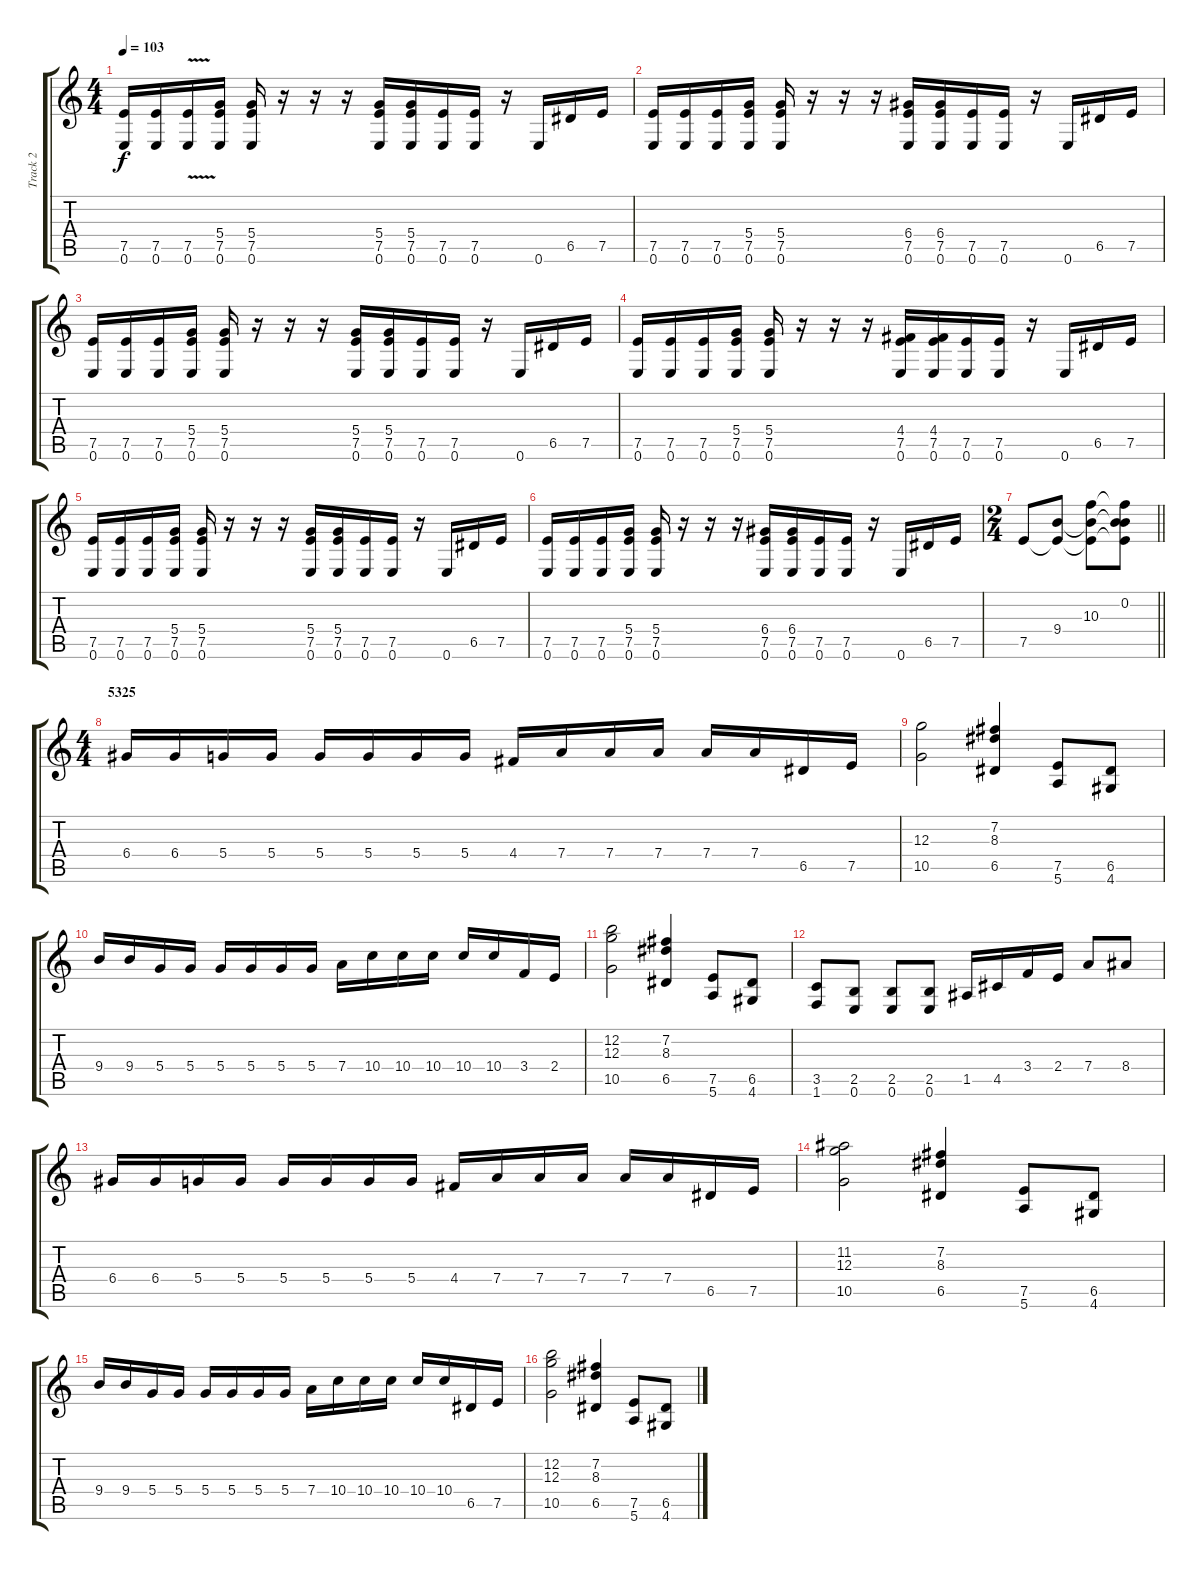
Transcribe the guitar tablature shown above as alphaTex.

\track ("Track 2" "Track 2") {instrument distortionguitar}
\staff {score tabs}
\tuning (E4 B3 G3 D3 A2 E2) {hide}
\ts (4 4)
\tempo 103
\clef g2
\ks c
(7.5 0.6).16{dy f} (7.5 0.6).16 (7.5 0.6{v}).16 (5.4 7.5 0.6).16 (5.4 7.5 0.6).16 r.16 r.16 r.16 (5.4 7.5 0.6).16 (5.4 7.5 0.6).16 (7.5 0.6).16 (7.5 0.6).16 r.16 0.6.16 6.5.16 7.5.16 |
(7.5 0.6).16 (7.5 0.6).16 (7.5 0.6).16 (5.4 7.5 0.6).16 (5.4 7.5 0.6).16 r.16 r.16 r.16 (6.4 7.5 0.6).16 (6.4 7.5 0.6).16 (7.5 0.6).16 (7.5 0.6).16 r.16 0.6.16 6.5.16 7.5.16 |
(7.5 0.6).16 (7.5 0.6).16 (7.5 0.6).16 (5.4 7.5 0.6).16 (5.4 7.5 0.6).16 r.16 r.16 r.16 (5.4 7.5 0.6).16 (5.4 7.5 0.6).16 (7.5 0.6).16 (7.5 0.6).16 r.16 0.6.16 6.5.16 7.5.16 |
(7.5 0.6).16 (7.5 0.6).16 (7.5 0.6).16 (5.4 7.5 0.6).16 (5.4 7.5 0.6).16 r.16 r.16 r.16 (4.4 7.5 0.6).16 (4.4 7.5 0.6).16 (7.5 0.6).16 (7.5 0.6).16 r.16 0.6.16 6.5.16 7.5.16 |
(7.5 0.6).16 (7.5 0.6).16 (7.5 0.6).16 (5.4 7.5 0.6).16 (5.4 7.5 0.6).16 r.16 r.16 r.16 (5.4 7.5 0.6).16 (5.4 7.5 0.6).16 (7.5 0.6).16 (7.5 0.6).16 r.16 0.6.16 6.5.16 7.5.16 |
(7.5 0.6).16 (7.5 0.6).16 (7.5 0.6).16 (5.4 7.5 0.6).16 (5.4 7.5 0.6).16 r.16 r.16 r.16 (6.4 7.5 0.6).16 (6.4 7.5 0.6).16 (7.5 0.6).16 (7.5 0.6).16 r.16 0.6.16 6.5.16 7.5.16 |
\ts (2 4)
\barLineRight lightlight
7.5.8 (9.4 7.5{t}).8 (10.3 9.4{t} 7.5{t}).8 (0.2 10.3{t} 9.4{t} 7.5{t}).8 |
\ts (4 4)
\section ("" "5325")
6.4.16 6.4.16 5.4.16 5.4.16 5.4.16 5.4.16 5.4.16 5.4.16 4.4.16 7.4.16 7.4.16 7.4.16 7.4.16 7.4.16 6.5.16 7.5.16 |
(12.3 10.5).2 (7.2 8.3 6.5).4 (7.5 5.6).8 (6.5 4.6).8 |
9.4.16 9.4.16 5.4.16 5.4.16 5.4.16 5.4.16 5.4.16 5.4.16 7.4.16 10.4.16 10.4.16 10.4.16 10.4.16 10.4.16 3.4.16 2.4.16 |
(12.2 12.3 10.5).2 (7.2 8.3 6.5).4 (7.5 5.6).8 (6.5 4.6).8 |
(3.5 1.6).8 (2.5 0.6).8 (2.5 0.6).8 (2.5 0.6).8 1.5.16 4.5.16 3.4.16 2.4.16 7.4.8 8.4.8 |
6.4.16 6.4.16 5.4.16 5.4.16 5.4.16 5.4.16 5.4.16 5.4.16 4.4.16 7.4.16 7.4.16 7.4.16 7.4.16 7.4.16 6.5.16 7.5.16 |
(11.2 12.3 10.5).2 (7.2 8.3 6.5).4 (7.5 5.6).8 (6.5 4.6).8 |
9.4.16 9.4.16 5.4.16 5.4.16 5.4.16 5.4.16 5.4.16 5.4.16 7.4.16 10.4.16 10.4.16 10.4.16 10.4.16 10.4.16 6.5.16 7.5.16 |
(12.2 12.3 10.5).2 (7.2 8.3 6.5).4 (7.5 5.6).8 (6.5 4.6).8
